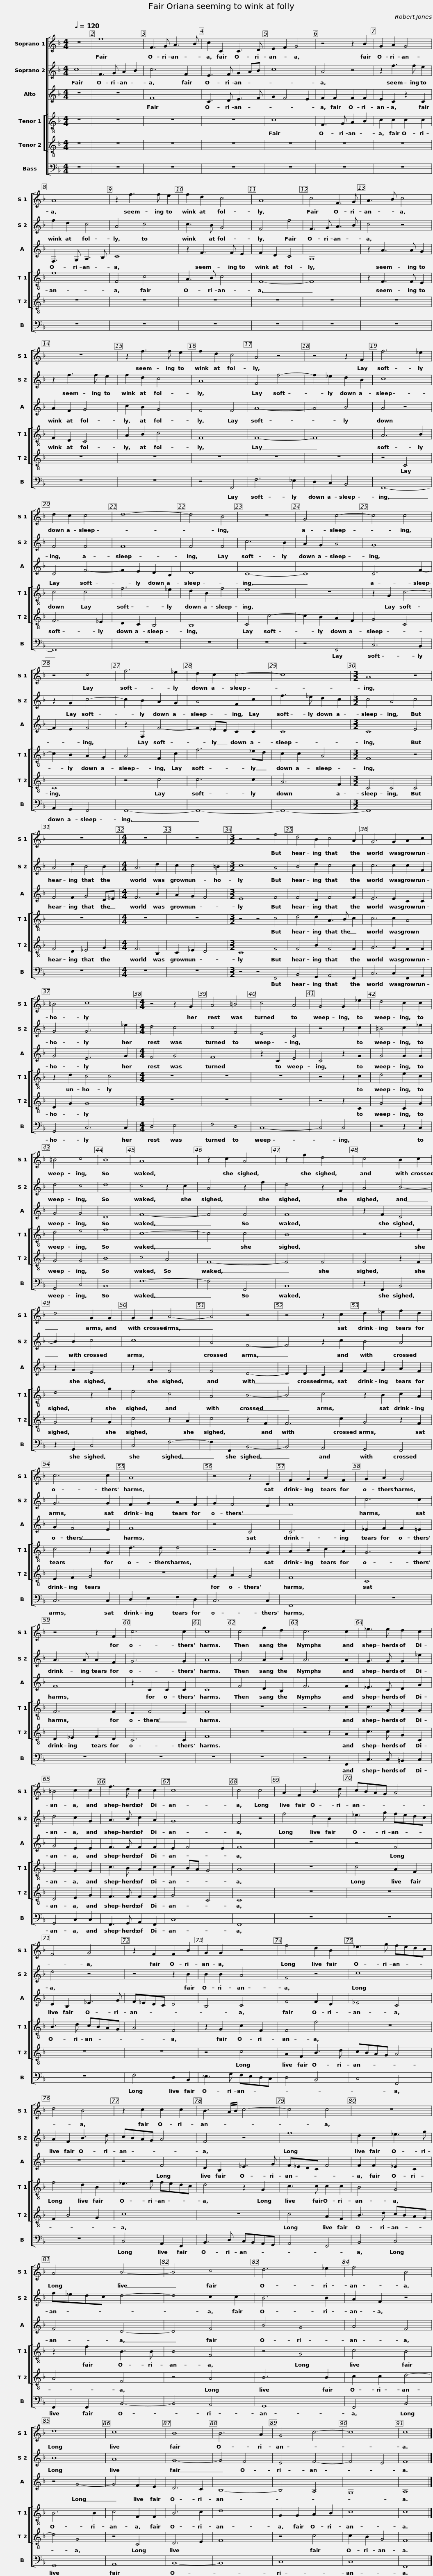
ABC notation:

X:1
%%score [ 1 2 3 [ 4 5 ] 6 ]
L:1/8
Q:1/4=120
M:4/4
I:linebreak $
K:F
V:1 treble
V:2 treble
V:3 treble
V:4 treble-8
V:5 treble-8
V:6 bass
V:1
 z8 | f8 | F3 G A3 B | c2 C2 C3 D | E2 F2 G4 | %5
 z4 z2 B2 |$ G2 A2 G4 | A8 | z2 f3 f e2 | f2 d2 c4 | %10
 A8 | c4 F3 G |$ A3 B c4 | z8 | z2 f3 f e2 | %15
 f2 d2 c4 | A4 z4 | z4 z2 F2 |$ f6 _e2 | d2 c2 c4 | %20
 d8- | d4 B4 | z8 | G4 c4- |$ c4 c4 | %25
 z4 c4 | f6 _e2 | d2 c2 c4- | c8 |$[M:3/2] A8 z4 | %30
 z12 |[M:4/4] z8 | z8 |[M:3/2] z4 z4 f4 |$ d4 B2 c4 A2 | %35
 G6 G2 A2 c2 | =B4 c8 |[M:4/4] z4 z2 G2 | A4 =B4 |$ c4 A4 | %40
 G4 G2 _e2 | d4 c2 c2 | =B4 c4 | B8 | A8 | %45
 z2 c2 A4 |$ z2 f2 d4 | c4 B2 c2 | d4 G2 G2 | G2 G2 A4- | %50
 A4 z4 |$ z4 z2 c2 | d2 _e2 f2 d2 | c6 c2 | A8 | %55
 z4 z2 C2 |$ F2 G2 A2 F2 | G2 A2 G4 | z4 z2 F2 | c6 c2 | %60
 c8 | c4 f2 d2 |$ c6 c2 | _e3 e d2 c2 | =B4 c2 c2 | %65
 f3 d c2 c2 | c8 | c4 c4 |$ A2 F2 B3 d | cBAG A4 | %70
 F4 G4 | z2 F2 F2 B2 | G2 G2 z4 |$ f4 d2 B2 | _e3 g fedc | %75
 d4 B4 | z2 c2 c2 c2 | B3 A/B/ c4- |$ c4 c4 | z8 | %80
 A4 B4- | B4 c4 | d6 _e2 | f4 B4 |$ d8 | %85
 c8 | B8 | B6 A2 | G4 c4- | c8 | %90
 c8 |] %91
V:2
 c8 | F3 G A2 B2 | c6 F2 | E3 F G2 AB | c8 | %5
 A4 z4 |$ z2 f3 f e2 | f2 d2 c4 | A4 c4 | c3 B G4 | %10
 F4 f4 | F3 G A3 B |$ c4 z4 | z2 f3 f e2 | f2 d2 c4 | %15
 A8 | F4 f4- | f2 _e2 d2 B2 |$ c8 | F4 F4 | %20
 F8 | F4 F4 | c6 B2 | A2 G2 A4 |$ G8 | %25
 z2 G2 c4- | c2 B2 A2 G2 | A4 F2 c2 | f3 _e d2 c2 |$[M:3/2] c4 A4 c4 | %30
 A4 d2 B4 B2 |[M:4/4] A6 d2 | c2 c4 =B2 |[M:3/2] c8 A4 |$ B4 d2 c4 c2 | %35
 c6 c2 c2 F2 | G4 G6 _e2 |[M:4/4] d4 c4 | c4 F4 |$ E4 C4 | %40
 z4 z2 c2 | =B4 c2 _e2 | d4 c4 | d8 | c4 z2 c2 | %45
 A4 z2 f2 |$ d4 z2 F2 | A4 B4- | B2 B2 c4 | c8 | %50
 A4 F4- |$ F4 z2 c2 | B4 A4 | G6 G2 | F2 G2 A2 F2 | %55
 G2 F4 E2 |$ F8 | c6 c2 | A3 A A2 F2 | G6 G2 | %60
 A8 | A4 A2 B2 |$ A6 A2 | G3 G G2 _e2 | d4 c2 G2 | %65
 A3 B c2 A2 | G8 | F4 z4 |$ f4 d2 B2 | _e3 g fedc | %70
 d4 z4 | z4 z2 B2 | B2 B2 A4 |$ F4 z4 | c8 | %75
 A2 F2 B3 d | cBAG A4 | F4 z4 |$ f8 | d2 B2 _e3 g | %80
 f_edc d4- | d4 c2 c2 | B6 B2 | A2 F2 z4 |$ B8 | %85
 A8 | G8- | G4 F4 | E4 F4- | F4 E4 | %90
 F8 |] %91
V:3
 z8 | z8 | F8 | C3 D E3 F | G2 F4 E2 | %5
 F2 F2 F2 F2 |$ E2 C2 z2 C2 | F,3 G, A,3 B, | C8 | z2 F3 F E2 | %10
 F2 D2 C4 | A,8 |$ z2 A3 A G2 | A2 F2 G4 | c2 B2 G4 | %15
 F4 F4 | A8- | A4 B4 |$ A4 z4 | C4 F4- | %20
 F2 E2 D2 B,2 | D8 | C8- | C8 |$ C6 F2- | %25
 F2 E2 F4 | z2 F,2 F4- | F2 _ED C2 C2 | C8 |$[M:3/2] C8 E4 | %30
 F4 F2 G4 D_E |[M:4/4] F6 B2 | A2 G2 F4 |[M:3/2] E8 F4 |$ F4 D2 F4 F2 | %35
 E6 E2 C2 C2 | G4 E6 G2 |[M:4/4] F4 G4 | F8 |$ z2 C2 E4 | %40
 C4 z2 G2 | G4 G2 G2 | G4 G4 | D8 | F8- | %45
 F4 F4 |$ F8 | z2 F2 D4 | z2 G2 E4 | z2 G2 F4 | %50
 F4 D4- |$ D2 D2 C2 F2 | F2 G2 A2 F2 | G2 F4 E2 | F8 | %55
 z4 C4 |$ C6 D2 | _E2 F2 F2 =E2 | F8 | z2 C2 C2 C2 | %60
 C8 | F4 D2 B,2 |$ F6 F2 | _E3 C D2 G2 | G4 E2 E2 | %65
 F3 F F2 F2 | E2 F4 E2 | F8 |$ z8 | z4 F4 | %70
 D2 B,2 _E3 G | F_EDC D4 | B,4 C4 |$ F4 F2 D2 | _E4 C4 | %75
 z8 | z4 F4 | D2 B,2 _E3 G |$ F_EDC F4 | F2 F2 _E2 C2 | %80
 F4 D4- | D4 F4 | B4 G4 | A4 F4 |$ z4 G4- | %85
 G4 F2 E2 | D6 C2 | B,8- | B,4 A,4 | G,8 | %90
 A,8 |] %91
V:4
 z8 | z8 | z8 | z8 | c8 | %5
 F3 G A2 B2 |$ c2 c2 c2 c2 | f8 | F4 c4 | A3 B c4 | %10
 F8- | F8 |$ z2 F3 F E2 | F2 D2 C4 | A2 B2 c4 | %15
 F8 | F8- | F8 |$ A6 B2 | c4 c4 | %20
 f6 _e2 | d2 B2 f4 | e8 | z8 |$ z2 G2 c4- | %25
 c2 B2 A2 G2 | A4 F2 c2 | f6 _ed | c2 c2 A4 |$[M:3/2] F8 z4 | %30
 z12 |[M:4/4] z8 | z8 |[M:3/2] z4 z4 c4 |$ d4 d2 A3 B c2 | %35
 c6 c2 A4 | z2 d2 c4 c4 |[M:4/4] z8 | z8 |$ z8 | %40
 z4 z2 c2 | d4 e2 c2 | d4 e4 | f8 | c8- | %45
 c4 c4 |$ B8 | z4 z2 f2 | d4 z2 g2 | e4 c4 | %50
 A4 B4- |$ B4 c4 | z2 B2 c2 A2 | c4 z2 G2 | d3 d d4 | %55
 z4 z2 G2 |$ A2 B2 c2 A2 | G6 G2 | F6 F2 | E2 F4 E2 | %60
 F8 | z8 |$ z4 z2 c2 | c3 G G2 G2 | G4 G2 G2 | %65
 c3 B A2 c2 | c2 BA G4 | A8 |$ z8 | c4 A2 F2 | %70
 B3 d cBAG | A4 F4 | z2 G2 c2 F2 |$ F4 f4 | z8 | %75
 f4 d2 B2 | _e3 g fedc | d4 z2 G2 |$ c3 c c2 c2 | B4 G4 | %80
 z2 f2 B3 B | B4 F4 | z4 G4 | c4 B4 |$ B6 B2 | %85
 c4 F2 F2 | B6 c2 | d8 | G2 G2 A2 B2 | c8 | %90
 c8 |] %91
V:5
 z8 | z8 | z8 | z8 | z8 | %5
 z8 |$ z8 | z8 | z8 | z8 | %10
 z8 | z8 |$ z8 | z8 | z8 | %15
 z8 | z8 | z8 |$ z4 C4 | F6 _E2 | %20
 D2 C2 B,4 | B,8 | C4 c4- | c2 B2 A2 F2 |$ G4 C4 | %25
 C8 | z4 c4 | c6 c2 | A6 F2 |$[M:3/2] C4 C4 C4 | %30
 F4 D2 _E4 G2 |[M:4/4] F6 B,2 | C2 _E2 D4 |[M:3/2] C8 F4 |$ F4 B2 F4 F2 | %35
 G6 G2 F2 F2 | D2 G2 G8 |[M:4/4] z8 | z8 |$ z8 | %40
 z4 z2 C2 | G4 C2 G2 | G4 G4 | B8 | c4 A4 | %45
 F8- |$ F4 F4 | F4 z2 F2 | G4 z2 G2 | c4 z2 A2 | %50
 c4 z2 F2 |$ F6 c2 | G4 z2 F2 | E2 F2 G4 | z8 | %55
 G2 A2 G4 |$ F8 | C8 | D2 _E2 F2 D2 | C6 C2 | %60
 F8 | z8 |$ z4 z2 A2 | c3 c G2 C2 | D4 E2 G2 | %65
 F3 F F2 F2 | G4 C4 | C8 |$ z8 | z8 | %70
 z8 | z8 | z4 c4 |$ A2 F2 B3 d | cBAG A4 | %75
 F2 B4 G2 | c8 | z8 |$ c4 A2 F2 | B3 d cBAG | %80
 A4 F4 | z4 A4 | B6 B2 | c2 c2 d4- |$ d4 G4 | %85
 z4 C4 | D6 E2 | F8 | z4 c4 | c2 B2 G4 | %90
 F8 |] %91
V:6
 z8 | z8 | z8 | z8 | z8 | %5
 z8 |$ z8 | z8 | z8 | z8 | %10
 z8 | z8 |$ z8 | z8 | z8 | %15
 z4 F,,4 | F,6 _E,2 | D,2 C,2 B,,4 |$ F,,8- | F,,8 | %20
 z8 | z8 | z8 | z4 F,,4 |$ C,6 B,,2 | %25
 A,,2 G,,2 F,,4 | F,,8- | F,,8- | F,,8- |$[M:3/2] F,,8 x4 | %30
 z12 |[M:4/4] z8 | z8 |[M:3/2] z4 z4 F,,4 |$ B,,4 G,,2 A,,4 F,,2 | %35
 C,6 C,2 F,,2 A,,2 | G,,4 C,6 C,2 |[M:4/4] D,4 E,4 | F,4 D,4 |$ C,8- | %40
 C,4 C,4 | z4 z2 C,2 | G,,4 C,4 | B,,8 | F,8- | %45
 F,4 F,,4 |$ B,,8 | z2 F,,2 B,,4 | z2 G,,2 C,4 | C,4 F,4- | %50
 F,2 F,,2 B,,4- |$ B,,4 A,,4 | G,,4 F,,4 | C,6 C,2 | D,2 E,2 F,2 D,2 | %55
 C,6 C,2 |$ F,,8 | z8 | z8 | z8 | %60
 z8 | z8 |$ z4 z2 F,,2 | C,3 C, =B,,2 C,2 | G,,4 C,2 C,2 | %65
 F,,3 G,, A,,2 F,,2 | C,8 | F,,8 |$ z8 | z8 | %70
 z8 | F,4 D,2 B,,2 | _E,3 G, F,E,D,C, |$ D,4 B,,4 | C,4 F,,4 | %75
 z8 | C,4 A,,2 F,,2 | B,,3 D, C,B,,A,,G,, |$ A,,4 F,,4 | B,,4 C,4 | %80
 F,,2 F,,2 B,,4- | B,,4 A,,4 | G,,8 | F,,4 B,,4 |$ G,,8 | %85
 A,,8 | B,,8- | B,,8 | C,8 | C,8 | %90
 F,,8 |] %91
